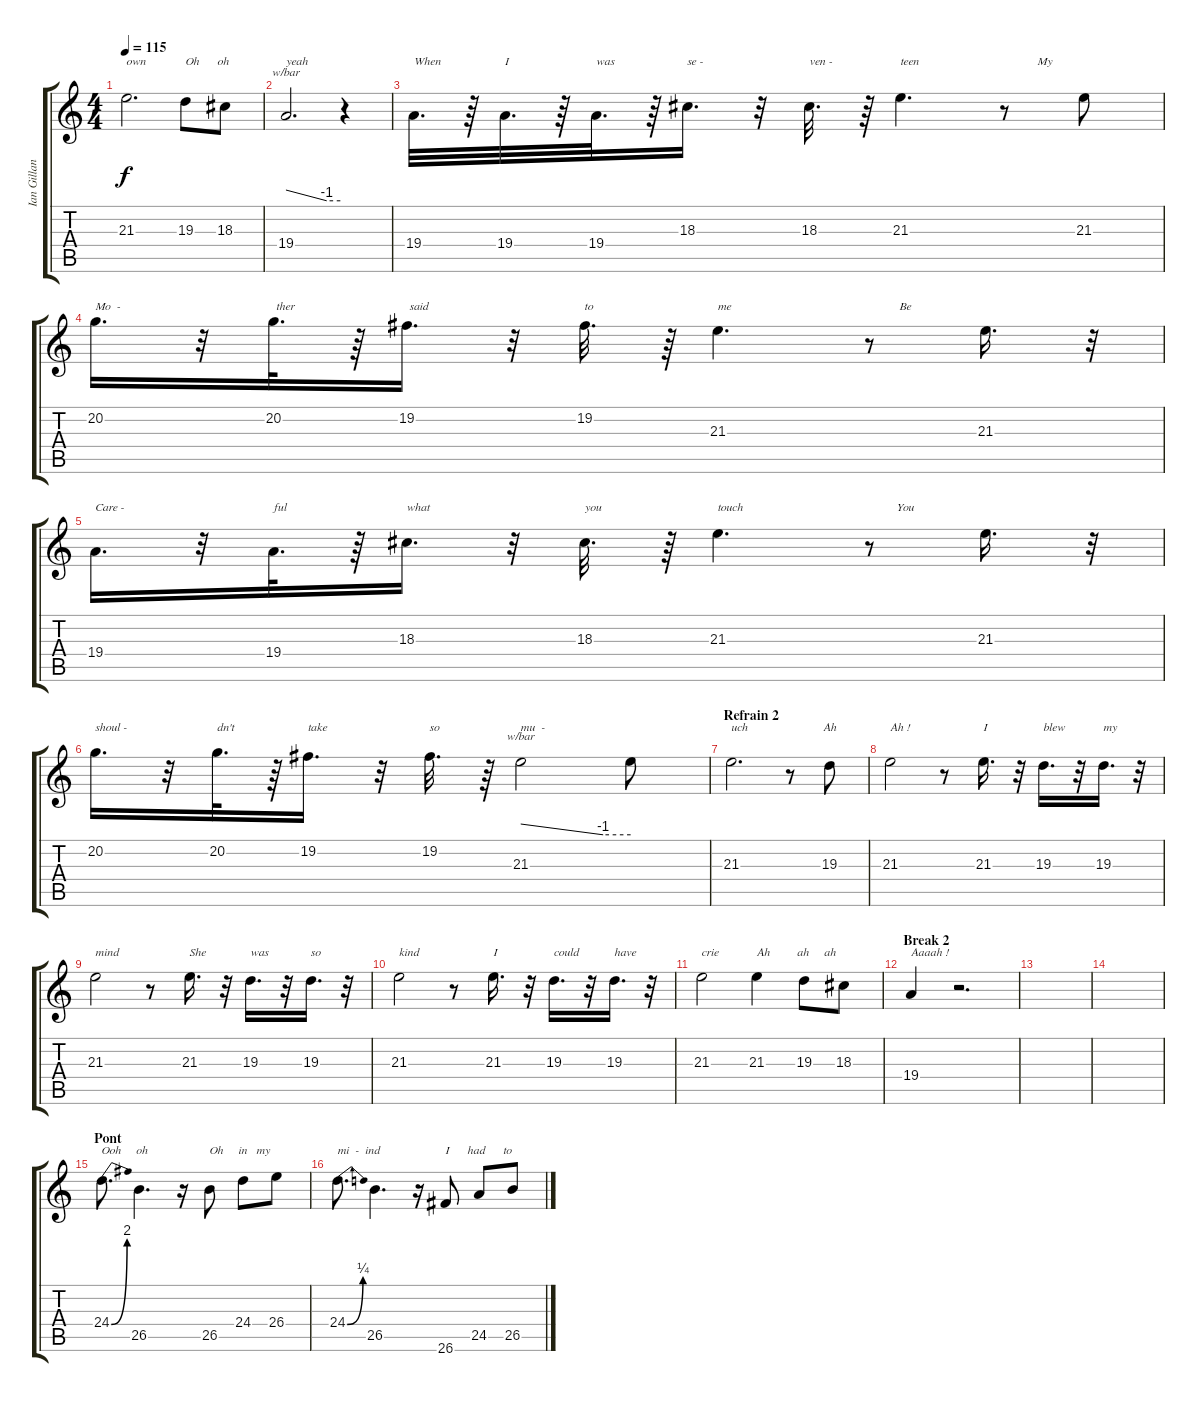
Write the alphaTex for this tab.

\track ("Ian Gillan" "Ian Gillan") {instrument brasssection}
\staff {score tabs}
\tuning (E4 B3 G3 D3 A2 E2) {hide}
\ts (4 4)
\tempo 115
\clef g2
\ks c
21.3.2{d txt "own" dy f} 19.3.8{txt "Oh      oh"} 18.3.8 |
19.4.2{d tbe (custom default 0 0 45 -4 60 -4) txt "yeah"} r.4 |
19.4.32{d txt "When"} r.64 19.4.32{d txt "I"} r.64 19.4.32{d txt "was"} r.64 18.3.16{d txt "se -"} r.32 18.3.32{d txt "ven -"} r.64 21.3.4{d txt "teen"} r.8{txt "           My"} 21.3.8 |
20.2.16{d txt "Mo  - "} r.32 20.2.32{d txt " ther"} r.64 19.2.16{d txt " said "} r.32 19.2.32{d txt "to"} r.64 21.3.4{d txt "me"} r.8{txt "          Be"} 21.3.16{d} r.32 |
19.4.16{d txt "Care - "} r.32 19.4.32{d txt "ful "} r.64 18.3.16{d txt "what"} r.32 18.3.32{d txt "you"} r.64 21.3.4{d txt "touch"} r.8{txt "         You"} 21.3.16{d} r.32 |
20.2.16{d txt "shoul - "} r.32 20.2.32{d txt "dn't "} r.64 19.2.16{d txt "take"} r.32 19.2.32{d txt "so"} r.64 21.3.2{tbe (custom default 0 0 45 -4 60 -4) txt "mu  -"} 21.3{t}.8 |
\section ("" "Refrain 2")
21.3.2{d txt "uch"} r.8{txt "           Ah       "} 19.3.8 |
21.3.2{txt "Ah !"} r.8 21.3.16{d txt "I"} r.32 19.3.16{d txt "blew"} r.32 19.3.16{d txt "my"} r.32 |
21.3.2{txt "mind"} r.8 21.3.16{d txt "She"} r.32 19.3.16{d txt "was"} r.32 19.3.16{d txt "so"} r.32 |
21.3.2{txt "kind"} r.8 21.3.16{d txt "I"} r.32 19.3.16{d txt "could"} r.32 19.3.16{d txt "have"} r.32 |
21.3.2{txt "crie"} 21.3.4{txt "Ah         ah     ah"} 19.3.8 18.3.8 |
\section ("" "Break 2")
19.4.4{txt "Aaaah !"} r.2{d} |
|
|
\section ("" "Pont")
24.4{be (bend 0 0 60 8)}.8{d txt "Ooh     oh"} 26.5.4{d} r.16 26.5.8{txt "Oh     in   my "} 24.4.8 26.4.8 |
24.4{be (bend 0 0 60 1)}.8{d txt "mi  -  ind"} 26.5.4{d} r.16 26.6.8{txt "I      had      to"} 24.5.8 26.5.8
